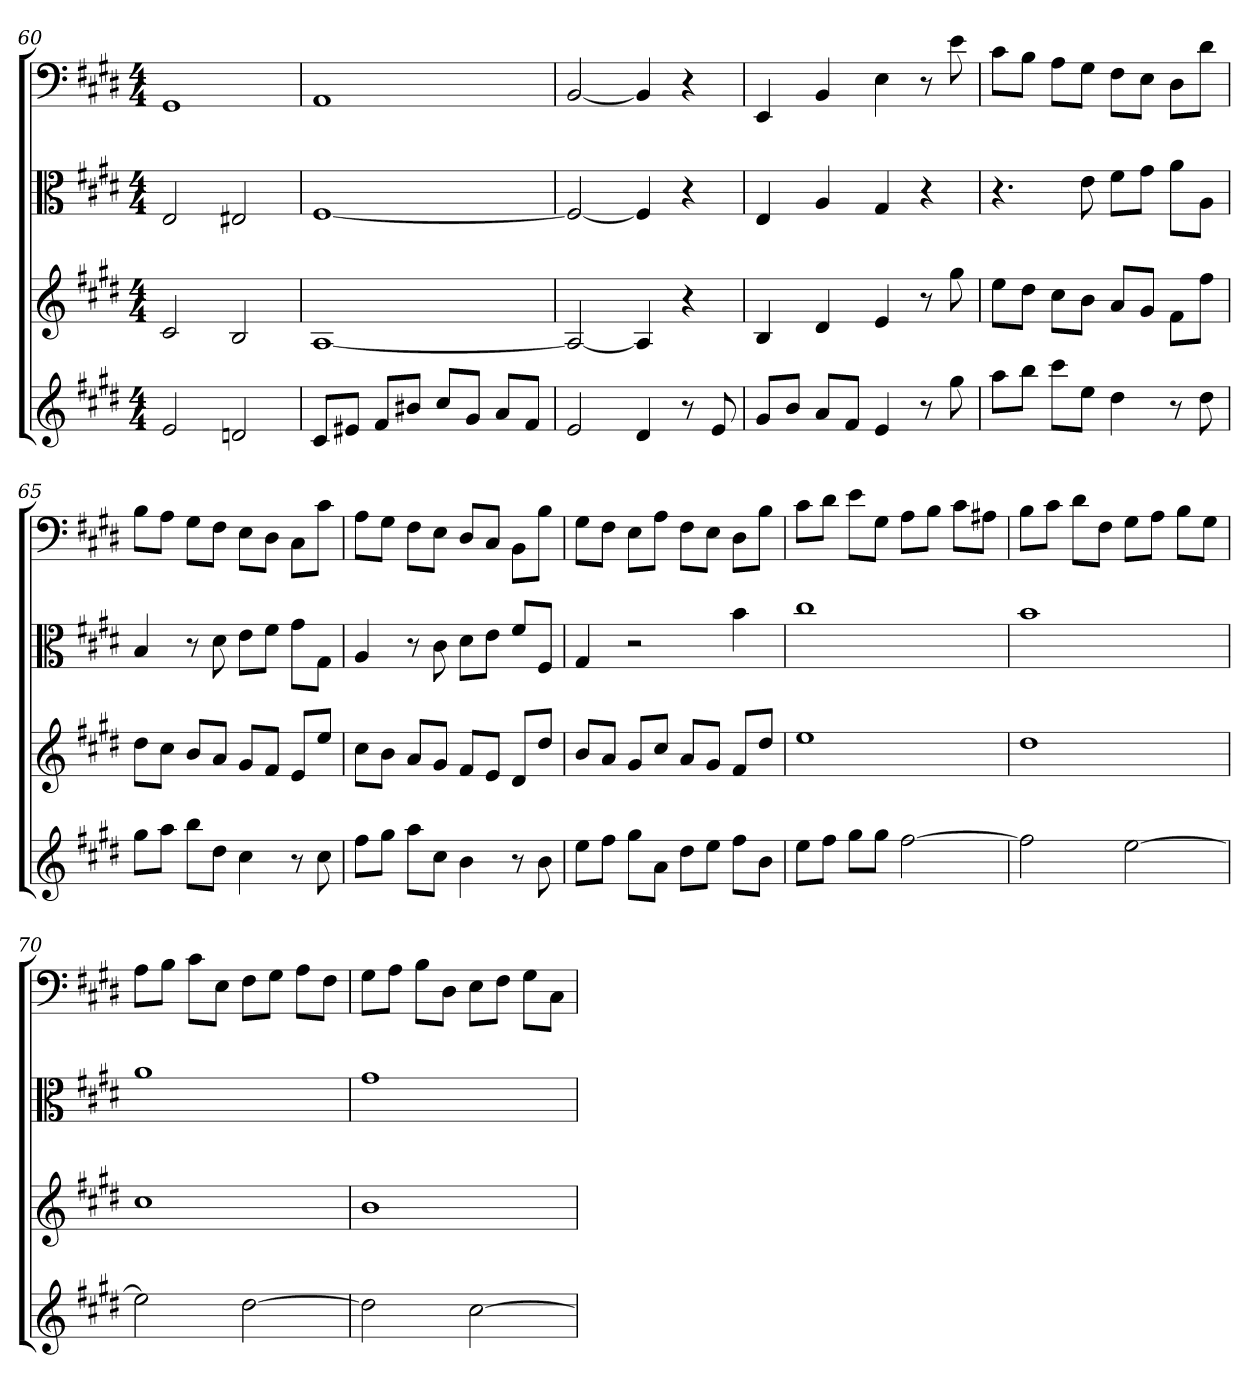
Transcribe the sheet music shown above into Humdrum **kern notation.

**kern	**kern	**kern	**kern
*part4	*part3	*part2	*part1
*staff4	*staff3	*staff2	*staff1
*	*	*clefC3	*clefF4
*k[f#c#g#d#]	*k[f#c#g#d#]	*k[f#c#g#d#]	*k[f#c#g#d#]
*E:	*E:	*E:	*E:
*M4/4	*M4/4	*M4/4	*M4/4
=60	=60	=60	=60
2e	2c#	2E	1GG#
2dn	2B	2E#X	.
=61	=61	=61	=61
8c#L	[1A	[1F#	1AA
8e#XJ	.	.	.
8f#L	.	.	.
8b#XJ	.	.	.
8cc#L	.	.	.
8g#J	.	.	.
8aL	.	.	.
8f#J	.	.	.
=62	=62	=62	=62
2e	2A_	2F#_	[2BB
4d#	4A]	4F#]	4BB]
8r	4r	4r	4r
8e	.	.	.
=63	=63	=63	=63
8g#L	4B	4E	4EE
8bJ	.	.	.
8aL	4d#	4A	4BB
8f#J	.	.	.
4e	4e	4G#	4E
8r	8r	4r	8r
8gg#	8gg#	.	8e
=64	=64	=64	=64
8aaL	8eeL	4.r	8c#\L
8bbJ	8dd#J	.	8B\J
8ccc#L	8cc#L	.	8A\L
8eeJ	8bJ	8e	8G#\J
4dd#	8aL	8f#\L	8F#\L
.	8g#J	8g#\J	8E\J
8r	8f#L	8a\L	8D#\L
8dd#	8ff#J	8A\J	8d#\J
=65	=65	=65	=65
8gg#L	8dd#L	4B	8B\L
8aaJ	8cc#J	.	8A\J
8bbL	8bL	8r	8G#\L
8dd#J	8aJ	8d#	8F#\J
4cc#	8g#L	8e\L	8E\L
.	8f#J	8f#\J	8D#\J
8r	8eL	8g#\L	8C#\L
8cc#	8eeJ	8G#\J	8c#\J
=66	=66	=66	=66
8ff#L	8cc#L	4A	8A\L
8gg#J	8bJ	.	8G#\J
8aaL	8aL	8r	8F#\L
8cc#J	8g#J	8c#	8E\J
4b	8f#L	8d#\L	8D#/L
.	8eJ	8e\J	8C#/J
8r	8d#L	8f#/L	8BB\L
8b	8dd#J	8F#/J	8B\J
=67	=67	=67	=67
8eeL	8bL	4G#	8G#\L
8ff#J	8aJ	.	8F#\J
8gg#L	8g#L	2r	8E\L
8aJ	8cc#J	.	8A\J
8dd#L	8aL	.	8F#\L
8eeJ	8g#J	.	8E\J
8ff#L	8f#L	4b	8D#\L
8bJ	8dd#J	.	8B\J
=68	=68	=68	=68
8eeL	1ee	1cc#	8c#\L
8ff#J	.	.	8d#\J
8gg#L	.	.	8e\L
8gg#J	.	.	8G#\J
[2ff#	.	.	8A\L
.	.	.	8B\J
.	.	.	8c#\L
.	.	.	8A#X\J
=69	=69	=69	=69
2ff#]	1dd#	1b	8B\L
.	.	.	8c#\J
.	.	.	8d#\L
.	.	.	8F#\J
[2ee	.	.	8G#\L
.	.	.	8A\J
.	.	.	8B\L
.	.	.	8G#\J
=70	=70	=70	=70
2ee]	1cc#	1a	8A\L
.	.	.	8B\J
.	.	.	8c#\L
.	.	.	8E\J
[2dd#	.	.	8F#\L
.	.	.	8G#\J
.	.	.	8A\L
.	.	.	8F#\J
=71	=71	=71	=71
2dd#]	1b	1g#	8G#\L
.	.	.	8A\J
.	.	.	8B\L
.	.	.	8D#\J
[2cc#	.	.	8E\L
.	.	.	8F#\J
.	.	.	8G#\L
.	.	.	8C#\J
=	=	=	=
*-	*-	*-	*-
